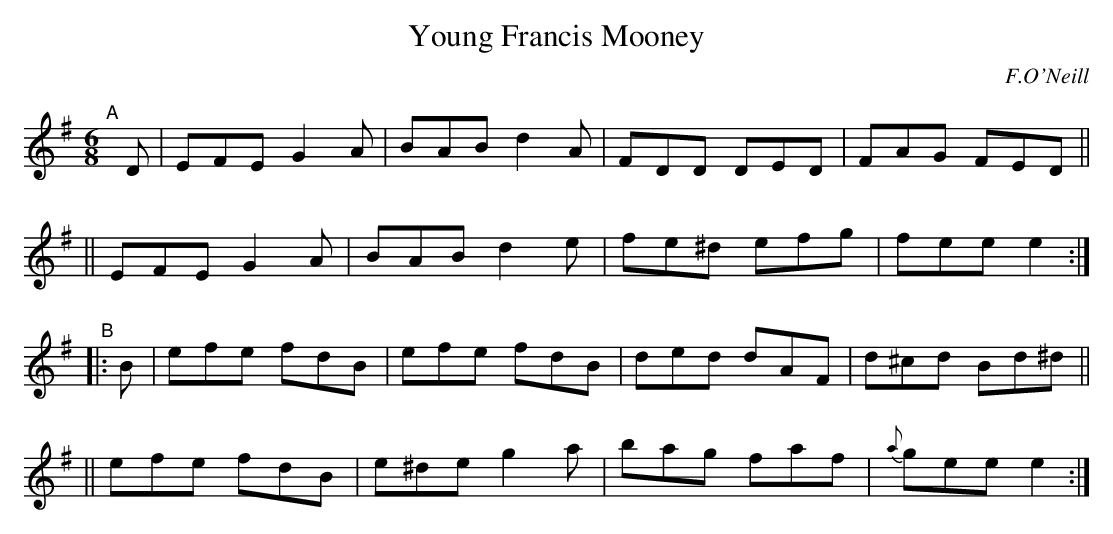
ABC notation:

X:1
T: Young Francis Mooney
O: F.O'Neill
M: 6/8
L: 1/8
K: Em
"^A"[|] D \
|  EFE G2A | BAB d2A | FDD  DED | FAG FED ||
|| EFE G2A | BAB d2e | fe^d efg | fee e2 :|
"^B"|: B \
|  efe fdB | efe  fdB | ded dAF | d^cd Bd^d ||
|| efe fdB | e^de g2a | bag faf | {a}gee e2 :|
